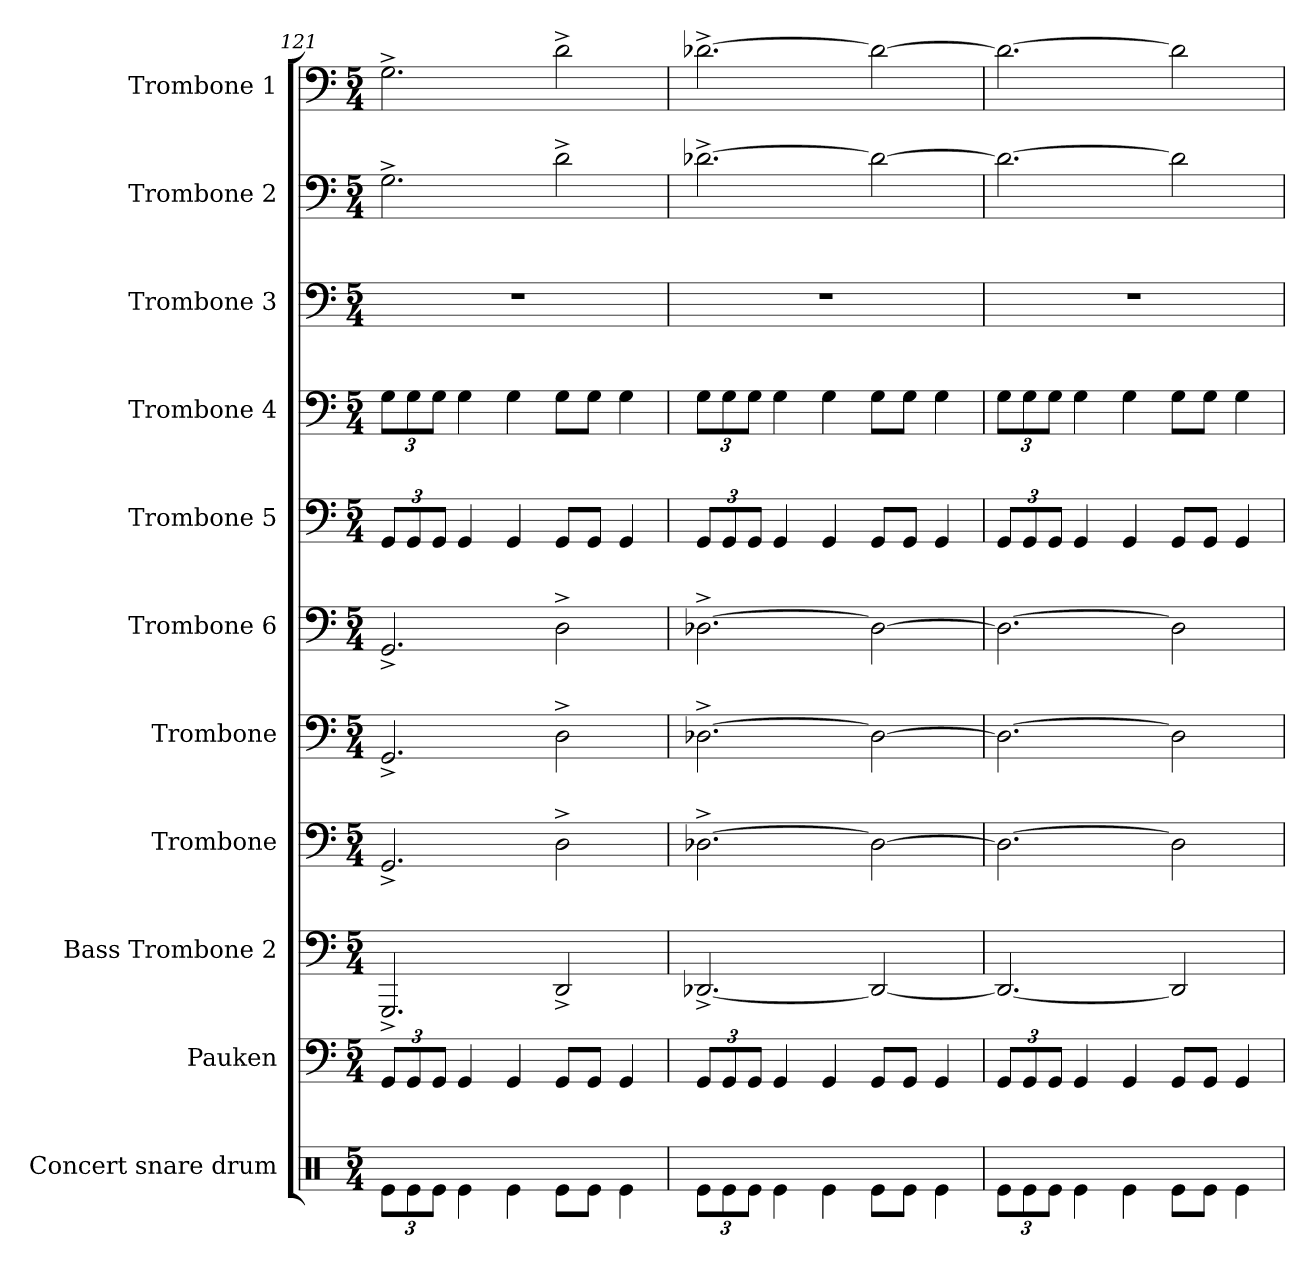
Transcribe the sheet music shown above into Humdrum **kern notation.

**kern	**kern	**kern	**kern	**kern	**kern	**kern	**kern	**kern	**kern	**kern
*part11	*part10	*part9	*part8	*part7	*part6	*part5	*part4	*part3	*part2	*part1
*staff11	*staff10	*staff9	*staff8	*staff7	*staff6	*staff5	*staff4	*staff3	*staff2	*staff1
*I"Concert snare drum	*I"Pauken	*I"Bass Trombone 2	*I"Trombone	*I"Trombone	*I"Trombone 6	*I"Trombone 5	*I"Trombone 4	*I"Trombone 3	*I"Trombone 2	*I"Trombone 1
*I'Con. sn.	*I'Pauk.	*I'Bass Tbn. 2	*	*I'Tbn. 7	*I'Tbn. 6	*I'Tbn. 5	*I'Tbn. 4	*I'Tbn. 3	*I'Tbn. 2	*I'Tbn. 1
*clefX	*clefF4	*clefF4	*clefF4	*clefF4	*clefF4	*clefF4	*clefF4	*clefF4	*clefF4	*clefF4
*k[]	*k[]	*k[]	*k[]	*k[]	*k[]	*k[]	*k[]	*k[]	*k[]	*k[]
*M5/4	*M5/4	*M5/4	*M5/4	*M5/4	*M5/4	*M5/4	*M5/4	*M5/4	*M5/4	*M5/4
*Xbrackettup	*Xbrackettup	*	*	*	*	*Xbrackettup	*Xbrackettup	*	*	*
=121	=121	=121	=121	=121	=121	=121	=121	=121	=121	=121
12Re\L	12GG/L	2.GGG^/	2.GG^/	2.GG^/	2.GG^/	12GG/L	12G\L	4%5r	2.G^\	2.G^\
12Re\	12GG/	.	.	.	.	12GG/	12G\	.	.	.
12Re\J	12GG/J	.	.	.	.	12GG/J	12G\J	.	.	.
4Re\	4GG/	.	.	.	.	4GG/	4G\	.	.	.
4Re\	4GG/	.	.	.	.	4GG/	4G\	.	.	.
8Re\L	8GG/L	2DD^/	2D^\	2D^\	2D^\	8GG/L	8G\L	.	2d^\	2d^\
8Re\J	8GG/J	.	.	.	.	8GG/J	8G\J	.	.	.
4Re\	4GG/	.	.	.	.	4GG/	4G\	.	.	.
=122	=122	=122	=122	=122	=122	=122	=122	=122	=122	=122
12Re\L	12GG/L	[2.DD-X^/	[2.D-X^\	[2.D-X^\	[2.D-X^\	12GG/L	12G\L	4%5r	[2.d-X^\	[2.d-X^\
12Re\	12GG/	.	.	.	.	12GG/	12G\	.	.	.
12Re\J	12GG/J	.	.	.	.	12GG/J	12G\J	.	.	.
4Re\	4GG/	.	.	.	.	4GG/	4G\	.	.	.
4Re\	4GG/	.	.	.	.	4GG/	4G\	.	.	.
8Re\L	8GG/L	2DD-/_	2D-\_	2D-\_	2D-\_	8GG/L	8G\L	.	2d-\_	2d-\_
8Re\J	8GG/J	.	.	.	.	8GG/J	8G\J	.	.	.
4Re\	4GG/	.	.	.	.	4GG/	4G\	.	.	.
=123	=123	=123	=123	=123	=123	=123	=123	=123	=123	=123
12Re\L	12GG/L	2.DD-/_	2.D-\_	2.D-\_	2.D-\_	12GG/L	12G\L	4%5r	2.d-\_	2.d-\_
12Re\	12GG/	.	.	.	.	12GG/	12G\	.	.	.
12Re\J	12GG/J	.	.	.	.	12GG/J	12G\J	.	.	.
4Re\	4GG/	.	.	.	.	4GG/	4G\	.	.	.
4Re\	4GG/	.	.	.	.	4GG/	4G\	.	.	.
8Re\L	8GG/L	2DD-/]	2D-\]	2D-\]	2D-\]	8GG/L	8G\L	.	2d-\]	2d-\]
8Re\J	8GG/J	.	.	.	.	8GG/J	8G\J	.	.	.
4Re\	4GG/	.	.	.	.	4GG/	4G\	.	.	.
=	=	=	=	=	=	=	=	=	=	=
*-	*-	*-	*-	*-	*-	*-	*-	*-	*-	*-
